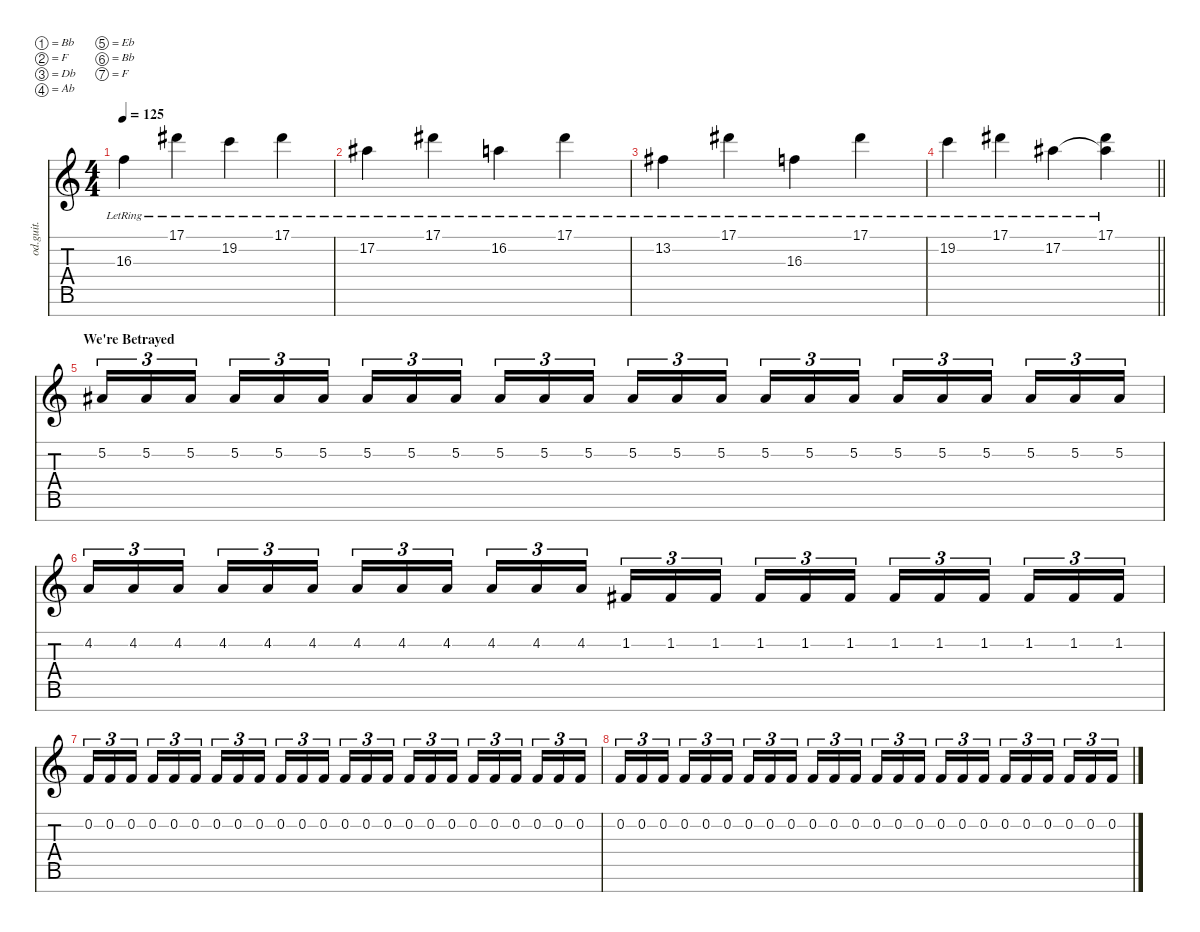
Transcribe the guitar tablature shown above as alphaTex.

\defaultSystemsLayout 4
\hideDynamics
\bracketExtendMode nobrackets
\track ("8 string Guitar SOLO (Fredrik Thordendal)" "od.guit.") {instrument overdrivenguitar}
\staff {score tabs}
\tuning (Bb3 F3 Db3 Ab2 Eb2 Bb1 F1)
\ts (4 4)
\tempo 125
\clef g2
\ks c
16.3{lr}.4{dy f beam Down} 17.1{lr acc #}.4{beam Down} 19.2{lr}.4{beam Down} 17.1{lr acc #}.4{beam Down} |
17.2{lr acc #}.4{beam Down} 17.1{lr acc #}.4{beam Down} 16.2{lr}.4{beam Down} 17.1{lr acc #}.4{beam Down} |
13.2{lr acc #}.4{beam Down} 17.1{lr acc #}.4{beam Down} 16.3{lr}.4{beam Down} 17.1{lr acc #}.4{beam Down} |
\barLineRight lightlight
19.2{lr}.4{beam Down} 17.1{lr acc #}.4{beam Down} 17.2{lr acc #}.4{beam Down} (17.1{acc #} 17.2{lr t acc #}).4{beam Down} |
\section ("" "We're Betrayed")
5.2{acc #}.16{tu (3 2) beam Up} 5.2{acc #}.16{tu (3 2) beam Up} 5.2{acc #}.16{tu (3 2) beam Up} 5.2{acc #}.16{tu (3 2) beam Up} 5.2{acc #}.16{tu (3 2) beam Up} 5.2{acc #}.16{tu (3 2) beam Up} 5.2{acc #}.16{tu (3 2) beam Up} 5.2{acc #}.16{tu (3 2) beam Up} 5.2{acc #}.16{tu (3 2) beam Up} 5.2{acc #}.16{tu (3 2) beam Up} 5.2{acc #}.16{tu (3 2) beam Up} 5.2{acc #}.16{tu (3 2) beam Up} 5.2{acc #}.16{tu (3 2) beam Up} 5.2{acc #}.16{tu (3 2) beam Up} 5.2{acc #}.16{tu (3 2) beam Up} 5.2{acc #}.16{tu (3 2) beam Up} 5.2{acc #}.16{tu (3 2) beam Up} 5.2{acc #}.16{tu (3 2) beam Up} 5.2{acc #}.16{tu (3 2) beam Up} 5.2{acc #}.16{tu (3 2) beam Up} 5.2{acc #}.16{tu (3 2) beam Up} 5.2{acc #}.16{tu (3 2) beam Up} 5.2{acc #}.16{tu (3 2) beam Up} 5.2{acc #}.16{tu (3 2) beam Up} |
4.2.16{tu (3 2) beam Up} 4.2.16{tu (3 2) beam Up} 4.2.16{tu (3 2) beam Up} 4.2.16{tu (3 2) beam Up} 4.2.16{tu (3 2) beam Up} 4.2.16{tu (3 2) beam Up} 4.2.16{tu (3 2) beam Up} 4.2.16{tu (3 2) beam Up} 4.2.16{tu (3 2) beam Up} 4.2.16{tu (3 2) beam Up} 4.2.16{tu (3 2) beam Up} 4.2.16{tu (3 2) beam Up} 1.2{acc #}.16{tu (3 2) beam Up} 1.2{acc #}.16{tu (3 2) beam Up} 1.2{acc #}.16{tu (3 2) beam Up} 1.2{acc #}.16{tu (3 2) beam Up} 1.2{acc #}.16{tu (3 2) beam Up} 1.2{acc #}.16{tu (3 2) beam Up} 1.2{acc #}.16{tu (3 2) beam Up} 1.2{acc #}.16{tu (3 2) beam Up} 1.2{acc #}.16{tu (3 2) beam Up} 1.2{acc #}.16{tu (3 2) beam Up} 1.2{acc #}.16{tu (3 2) beam Up} 1.2{acc #}.16{tu (3 2) beam Up} |
0.2.16{tu (3 2) beam Up} 0.2.16{tu (3 2) beam Up} 0.2.16{tu (3 2) beam Up} 0.2.16{tu (3 2) beam Up} 0.2.16{tu (3 2) beam Up} 0.2.16{tu (3 2) beam Up} 0.2.16{tu (3 2) beam Up} 0.2.16{tu (3 2) beam Up} 0.2.16{tu (3 2) beam Up} 0.2.16{tu (3 2) beam Up} 0.2.16{tu (3 2) beam Up} 0.2.16{tu (3 2) beam Up} 0.2.16{tu (3 2) beam Up} 0.2.16{tu (3 2) beam Up} 0.2.16{tu (3 2) beam Up} 0.2.16{tu (3 2) beam Up} 0.2.16{tu (3 2) beam Up} 0.2.16{tu (3 2) beam Up} 0.2.16{tu (3 2) beam Up} 0.2.16{tu (3 2) beam Up} 0.2.16{tu (3 2) beam Up} 0.2.16{tu (3 2) beam Up} 0.2.16{tu (3 2) beam Up} 0.2.16{tu (3 2) beam Up} |
0.2.16{tu (3 2) beam Up} 0.2.16{tu (3 2) beam Up} 0.2.16{tu (3 2) beam Up} 0.2.16{tu (3 2) beam Up} 0.2.16{tu (3 2) beam Up} 0.2.16{tu (3 2) beam Up} 0.2.16{tu (3 2) beam Up} 0.2.16{tu (3 2) beam Up} 0.2.16{tu (3 2) beam Up} 0.2.16{tu (3 2) beam Up} 0.2.16{tu (3 2) beam Up} 0.2.16{tu (3 2) beam Up} 0.2.16{tu (3 2) beam Up} 0.2.16{tu (3 2) beam Up} 0.2.16{tu (3 2) beam Up} 0.2.16{tu (3 2) beam Up} 0.2.16{tu (3 2) beam Up} 0.2.16{tu (3 2) beam Up} 0.2.16{tu (3 2) beam Up} 0.2.16{tu (3 2) beam Up} 0.2.16{tu (3 2) beam Up} 0.2.16{tu (3 2) beam Up} 0.2.16{tu (3 2) beam Up} 0.2.16{tu (3 2) beam Up}
